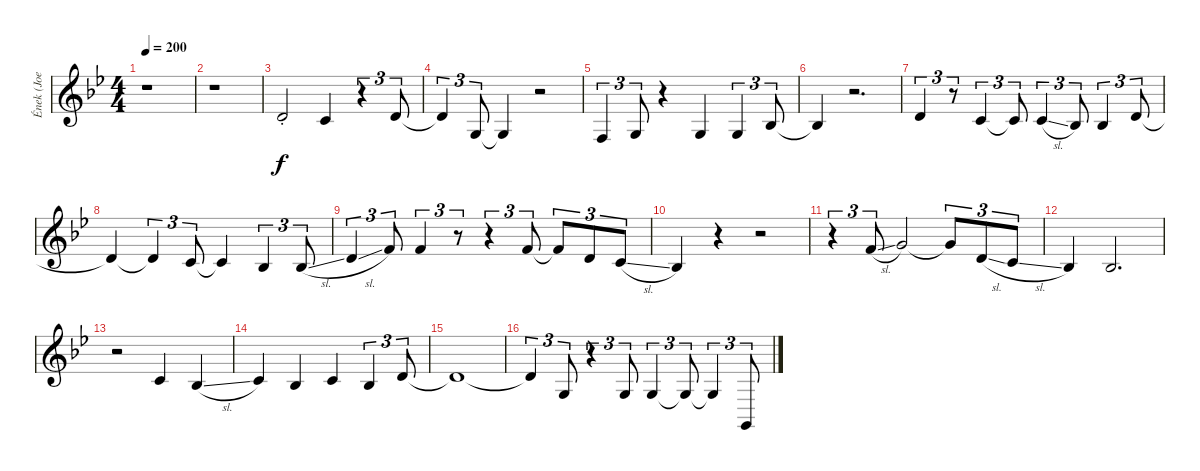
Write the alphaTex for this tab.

\track ("Ének (Joe Lynn Turner)" "Ének (Joe ") {instrument lead2sawtooth}
\staff {score}
\tuning (E4 B3 G3 D3 A2 E2) {hide}
\ts (4 4)
\tempo 200
\clef g2
\ks bb
r.1{dy f} |
r.1 |
3.2{st}.2 1.2.4 r.4{tu (3 2)} 3.2.8{tu (3 2)} |
3.2{t}.4{tu (3 2)} 0.3.8{tu (3 2)} 0.3{t}.4 r.2 |
3.4.4{tu (3 2)} 0.3.8{tu (3 2)} r.4 0.3.4 0.3.4{tu (3 2)} 3.3.8{tu (3 2)} |
3.3{t}.4 r.2{d} |
3.2.4{tu (3 2)} r.8{tu (3 2)} 1.2.4{tu (3 2)} 1.2{t}.8{tu (3 2)} 5.3{sl}.4{tu (3 2)} 3.3.8{tu (3 2)} 3.3.4{tu (3 2)} 3.2.8{tu (3 2)} |
3.2{t}.4 3.2{t}.4{tu (3 2)} 1.2.8{tu (3 2)} 1.2{t}.4 3.3.4{tu (3 2)} 3.3{sl}.8{tu (3 2)} |
7.3{sl}.4{tu (3 2)} 10.3.8{tu (3 2)} 1.1.4{tu (3 2)} r.8{tu (3 2)} r.4{tu (3 2)} 1.1.8{tu (3 2)} 1.1{t}.8{tu (3 2)} 3.2.8{tu (3 2)} 5.3{sl}.8{tu (3 2)} |
3.3.4 r.4 r.2 |
r.4{tu (3 2)} 1.1{sl}.8{tu (3 2)} 3.1.2 3.1{t}.8{tu (3 2)} 7.3{sl}.8{tu (3 2)} 5.3{sl}.8{tu (3 2)} |
3.3.4 3.3.2{d} |
r.2 1.2.4 3.3{sl}.4 |
5.3.4 3.3.4 1.2.4 3.3.4{tu (3 2)} 7.3.8{tu (3 2)} |
7.3{t}.1 |
7.3{t}.4{tu (3 2)} 0.3.8{tu (3 2)} r.4{tu (3 2)} 0.3.8{tu (3 2)} 0.3.4{tu (3 2)} 0.3{t}.8{tu (3 2)} 0.3{t}.4{tu (3 2)} 3.6.8{tu (3 2)}
